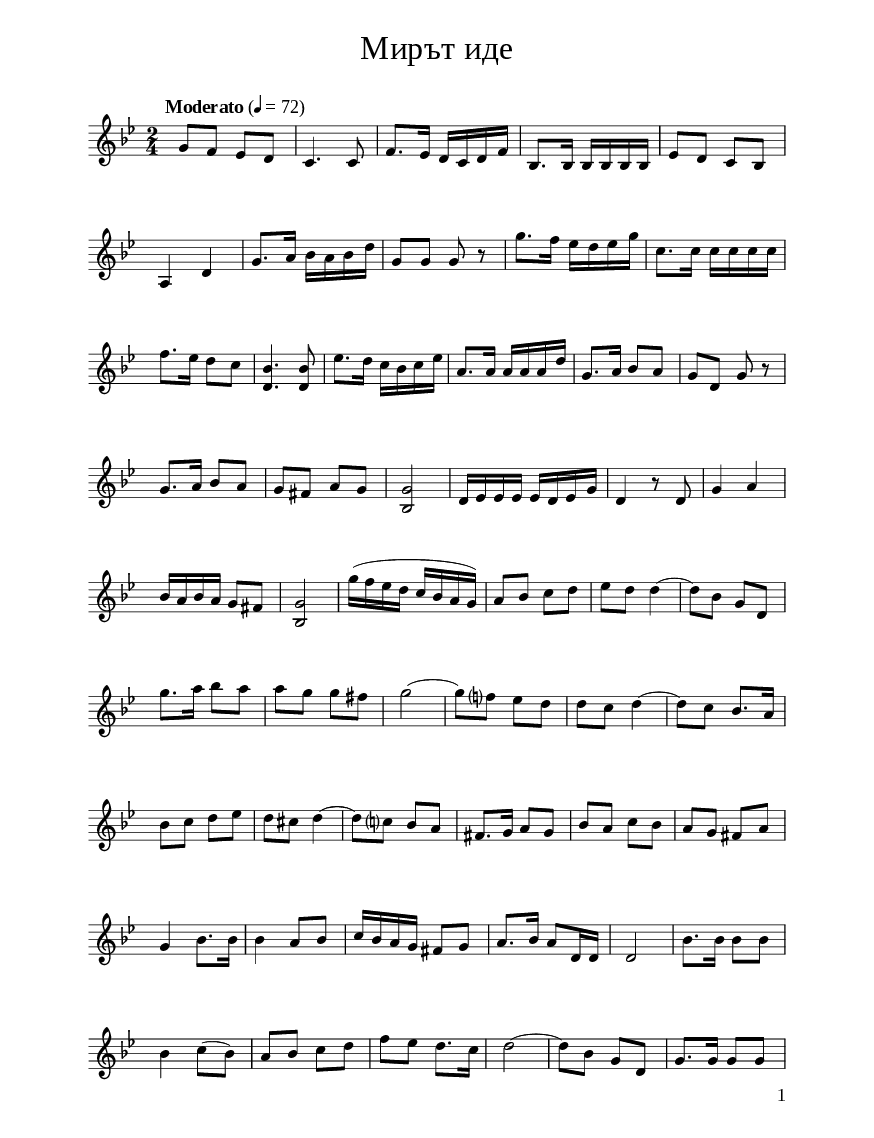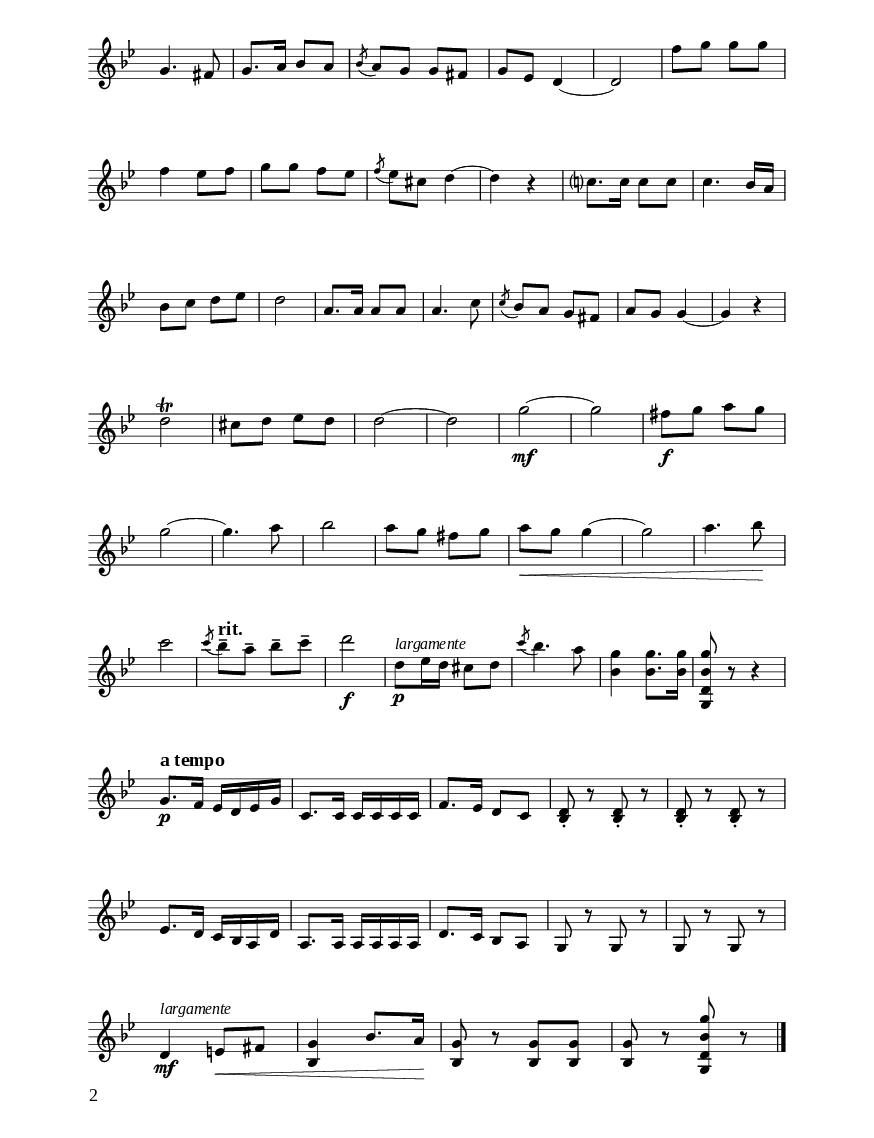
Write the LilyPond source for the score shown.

\version "2.24.2"

% include paper part and global functions
\include "include/globals.ily"

\bookpart {
  \label #'ref156
  \tocItem \markup "Мирът иде"
  \include "include/bookpart-paper.ily"
  \score {
    \include "include/score-layout.ily"

    \new Voice \relative c' {
      \clef treble
      \key g \minor
      \time 2/4
      \tempoFunc "Moderato" 4 "72"
      \autoBeamOff
      g'8[f8] es8[d8] | \noBreak
      c4. c8 | \noBreak
      f8.[es16] d16[c16 d16 f16] | \noBreak
      bes,8.[bes16] bes16[bes16 bes16 bes16] | \noBreak
      es8[d8] c8[bes8] | \break

      a4 d4 | \noBreak
      g8.[a16] bes[a bes d] | \noBreak
      g,8[g] g r | \noBreak
      g'8.[f16] ees[d es g] | \noBreak
      c,8.[c16] c[c c c] | \break

      f8.[es16] d8[c] | \noBreak
      <d, bes'>4. <d bes'>8 | \noBreak
      ees'8.[d16] c[bes c ees] | \noBreak
      a,8.[a16] \stemUp a[a a d] | \noBreak
      g,8.[a16] bes8[a] | \noBreak
      g[d] g r | \break

      g8.[a16] bes8[a] | \noBreak
      g[fis] a[g] | \noBreak
      <bes, g'>2 | \noBreak
      d16[ees ees ees] ees[d ees g] | \noBreak
      d4 r8 d | \noBreak
      g4 a | \break

      bes16[a bes a] g8[fis] | \noBreak
      <bes, g'>2 | \noBreak \stemNeutral
      g''16([f ees d] c[bes a g]) | \noBreak
      a8[bes] c[d] | \noBreak
      es[d] d4~ | \noBreak
      d8[bes] g[d] \break

      g'8.[a16] bes8[a] | \noBreak
      a[g] g[fis] | \noBreak
      g2~ | \noBreak
      g8[f?] ees[d] | \noBreak
      d[c] d4 ~ | \noBreak
      d8[c] bes8.[a16] | \break

      bes8[c] d[ees] | \noBreak
      d[cis] d4~ | \noBreak
      d8[c?] bes[a] | \noBreak
      fis8.[g16] a8[g] | \noBreak
      bes[a] c[bes] | \barNumberCheck #40 \noBreak
      a[g] fis[a] | \break

      g4 bes8.[bes16] | \noBreak
      bes4 a8[bes] | \noBreak
      c16[bes a g] fis8[g] | \noBreak
      a8.[bes16] a8[d,16 d] | \noBreak
      d2 | \noBreak
      bes'8.[bes16] bes8[bes] | \break

      bes4 c8([bes]) | \noBreak
      a[bes] c[d] | \noBreak
      f[ees] d8.[c16] | \barNumberCheck #50 \noBreak
      d2~ | \noBreak
      d8[bes] g[d] | \noBreak
      g8.[g16] g8[g] | \break

      g4. fis8 | \noBreak
      g8.[a16] bes8[a] | \noBreak
      \acciaccatura { bes } a[g] g[fis] | \noBreak
      g[ees] d4~ | \noBreak
      d2 | \noBreak
      f'8[g] g[g] | \break

      f4 ees8[f] | \noBreak
      g[g] f[ees] | \noBreak
      \acciaccatura { f } ees[cis] d4~ | \noBreak
      d r | \noBreak
      c?8.[c16] c8[c] | \noBreak
      c4. bes16[a] | \break

      bes8[c] d[ees] | \noBreak
      d2 | \noBreak
      a8.[a16] a8[a] | \noBreak
      a4. c8 | \noBreak
      \acciaccatura { c } bes[a] g[fis] | \noBreak
      a[g] g4~ | \noBreak
      g r | \break

      d'2\trill | \noBreak
      cis8[d] ees[d] | \noBreak
      d2~ | \noBreak
      d2 | \noBreak
      g2\mf ~ | \noBreak
      g2 | \noBreak
      fis8\f[g] a[g] | \break

      g2~ | \noBreak
      g4. a8 | \noBreak
      bes2 | \noBreak
      a8[g] fis[g] | \noBreak
      a\<[g] g4 ~ | \noBreak
      g2 | \noBreak
      a4. bes8\! | \break

      c2 | \noBreak
      \acciaccatura { c8 } \tempo "rit." bes \tenuto[a\tenuto] bes\tenuto[c\tenuto] \noBreak
      d2\f \noBreak
      d,8^\markup{ \italic {largamente} }\p[ees16 d] cis8[d]  | \noBreak
      \acciaccatura { c' } bes4. a8 | \noBreak
      <g bes,>4 <g bes,>8.[<g bes,>16] | \noBreak
      <g,, d' bes' g'>8 r r4 | \break

      \tempo "a tempo"
      g'8.\p[f16] ees[d ees g] | \noBreak
      c,8.[c16] c[c c c] | \noBreak
      f8.[ees16] d8[c] | \noBreak
      <bes d>8\staccato r  <bes d>8\staccato r | \noBreak
      <bes d>8\staccato r  <bes d>8\staccato r | \break

      ees8.[d16] c[bes a d] | \noBreak
      a8.[a16] a[a a a] | \barNumberCheck #100 \noBreak
      d8.[c16] bes8[a] | \noBreak
      g r g r | \noBreak
      g r g r | \break

      d'4\mf^\markup{ \italic {largamente} } e!8\<[fis] | \noBreak
      <bes, g'>4 bes'8.[a16]\! | \noBreak
      <bes, g'>8 r <bes g'>[<bes g'>] \noBreak
      <bes g'> r <g d' bes' g'> r | \bar "|."

    }

    \addlyrics {


    }

    \header {
      title = \titleFunc "Мирът иде" "Mirăt ide  –  Der Frieden kommt"
    }

    \midi{}

  } % score

} % bookpart
